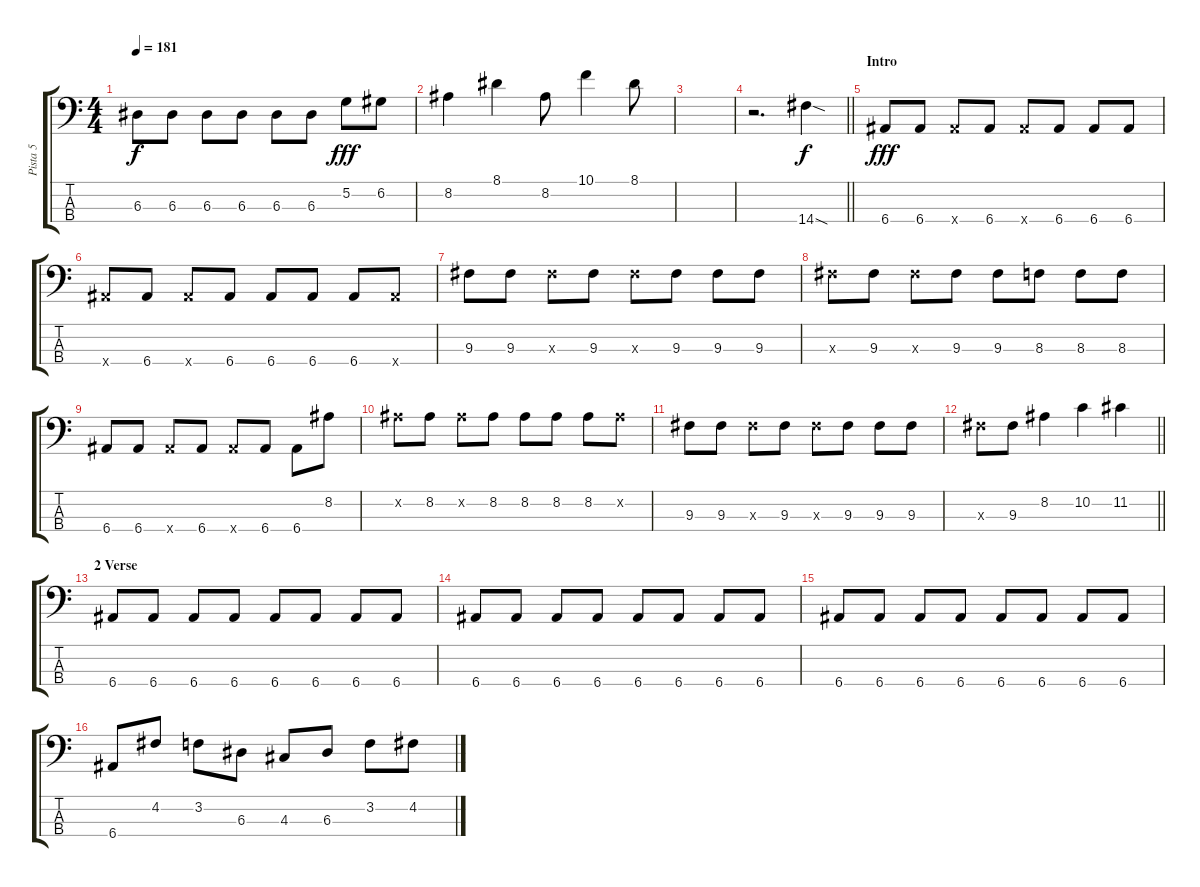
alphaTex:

\track ("Pista 5" "Pista 5") {instrument electricbassfinger}
\staff {score tabs}
\tuning (G2 D2 A1 E1) {hide}
\ts (4 4)
\tempo 181
\clef f4
\ks c
6.3{t}.8{dy f} 6.3.8 6.3.8 6.3.8 6.3.8 6.3.8 5.2.8{dy fff} 6.2.8 |
8.2.4 8.1.4 8.2.8 10.1.4 8.1.8 |
|
\barLineRight lightlight
r.2{d} 14.4{sod}.4{dy f} |
\section ("" "Intro")
6.4.8{dy fff} 6.4.8 6.4{x}.8 6.4.8 6.4{x}.8 6.4.8 6.4.8 6.4.8 |
6.4{x}.8 6.4.8 6.4{x}.8 6.4.8 6.4.8 6.4.8 6.4.8 6.4{x}.8 |
9.3.8 9.3.8 9.3{x}.8 9.3.8 9.3{x}.8 9.3.8 9.3.8 9.3.8 |
9.3{x}.8 9.3.8 9.3{x}.8 9.3.8 9.3.8 8.3.8 8.3.8 8.3.8 |
6.4.8 6.4.8 6.4{x}.8 6.4.8 6.4{x}.8 6.4.8 6.4.8 8.2.8 |
8.2{x}.8 8.2.8 8.2{x}.8 8.2.8 8.2.8 8.2.8 8.2.8 8.2{x}.8 |
9.3.8 9.3.8 9.3{x}.8 9.3.8 9.3{x}.8 9.3.8 9.3.8 9.3.8 |
\barLineRight lightlight
9.3{x}.8 9.3.8 8.2.4 10.2.4 11.2.4 |
\section ("" "2 Verse")
6.4.8 6.4.8 6.4.8 6.4.8 6.4.8 6.4.8 6.4.8 6.4.8 |
6.4.8 6.4.8 6.4.8 6.4.8 6.4.8 6.4.8 6.4.8 6.4.8 |
6.4.8 6.4.8 6.4.8 6.4.8 6.4.8 6.4.8 6.4.8 6.4.8 |
6.4.8 4.2.8 3.2.8 6.3.8 4.3.8 6.3.8 3.2.8 4.2.8
